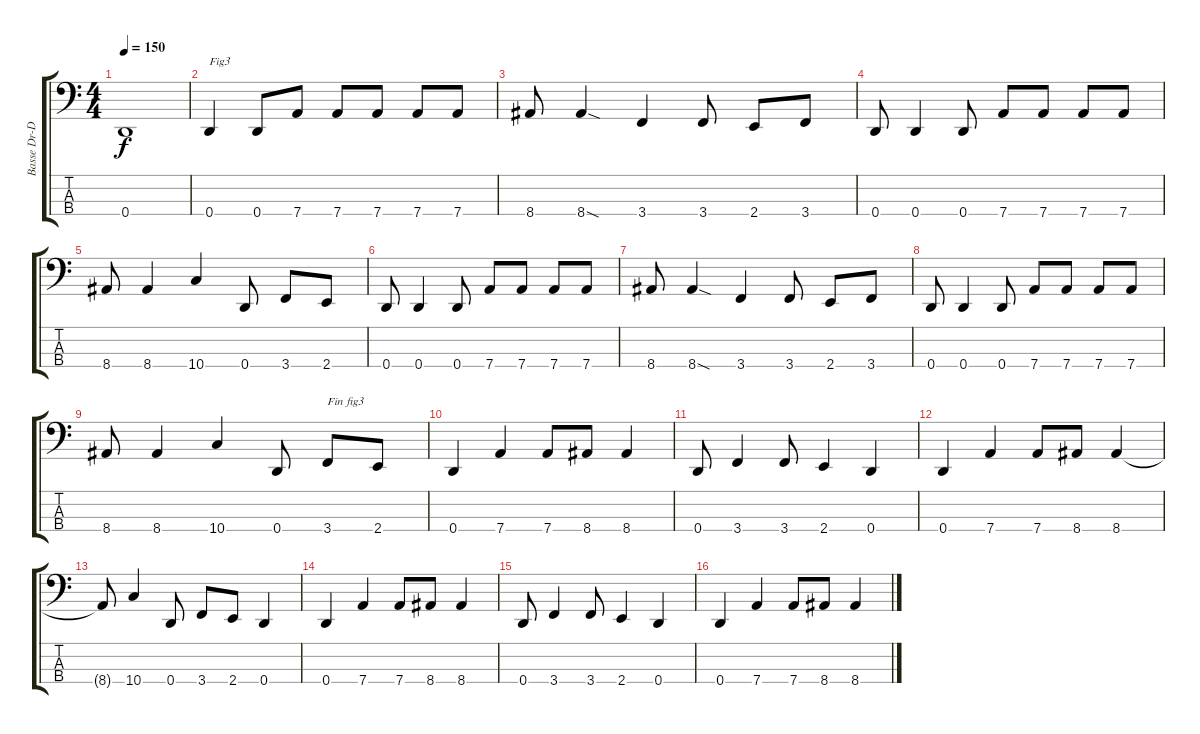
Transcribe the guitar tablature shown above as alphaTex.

\track ("Basse Dr-D" "Basse Dr-D") {instrument electricbasspick}
\staff {score tabs}
\tuning (G2 D2 A1 D1) {hide}
\ts (4 4)
\tempo 150
\clef f4
\ks c
0.4{t}.1{dy f} |
0.4.4{txt "Fig3"} 0.4.8 7.4.8 7.4.8 7.4.8 7.4.8 7.4.8 |
8.4.8 8.4{sod}.4 3.4.4 3.4.8 2.4.8 3.4.8 |
0.4.8 0.4.4 0.4.8 7.4.8 7.4.8 7.4.8 7.4.8 |
8.4.8 8.4.4 10.4.4 0.4.8 3.4.8 2.4.8 |
0.4.8 0.4.4 0.4.8 7.4.8 7.4.8 7.4.8 7.4.8 |
8.4.8 8.4{sod}.4 3.4.4 3.4.8 2.4.8 3.4.8 |
0.4.8 0.4.4 0.4.8 7.4.8 7.4.8 7.4.8 7.4.8 |
8.4.8 8.4.4 10.4.4 0.4.8 3.4.8{txt "Fin fig3"} 2.4.8 |
0.4.4 7.4.4 7.4.8 8.4.8 8.4.4 |
0.4.8 3.4.4 3.4.8 2.4.4 0.4.4 |
0.4.4 7.4.4 7.4.8 8.4.8 8.4.4 |
8.4{t}.8 10.4.4 0.4.8 3.4.8 2.4.8 0.4.4 |
0.4.4 7.4.4 7.4.8 8.4.8 8.4.4 |
0.4.8 3.4.4 3.4.8 2.4.4 0.4.4 |
0.4.4 7.4.4 7.4.8 8.4.8 8.4.4
